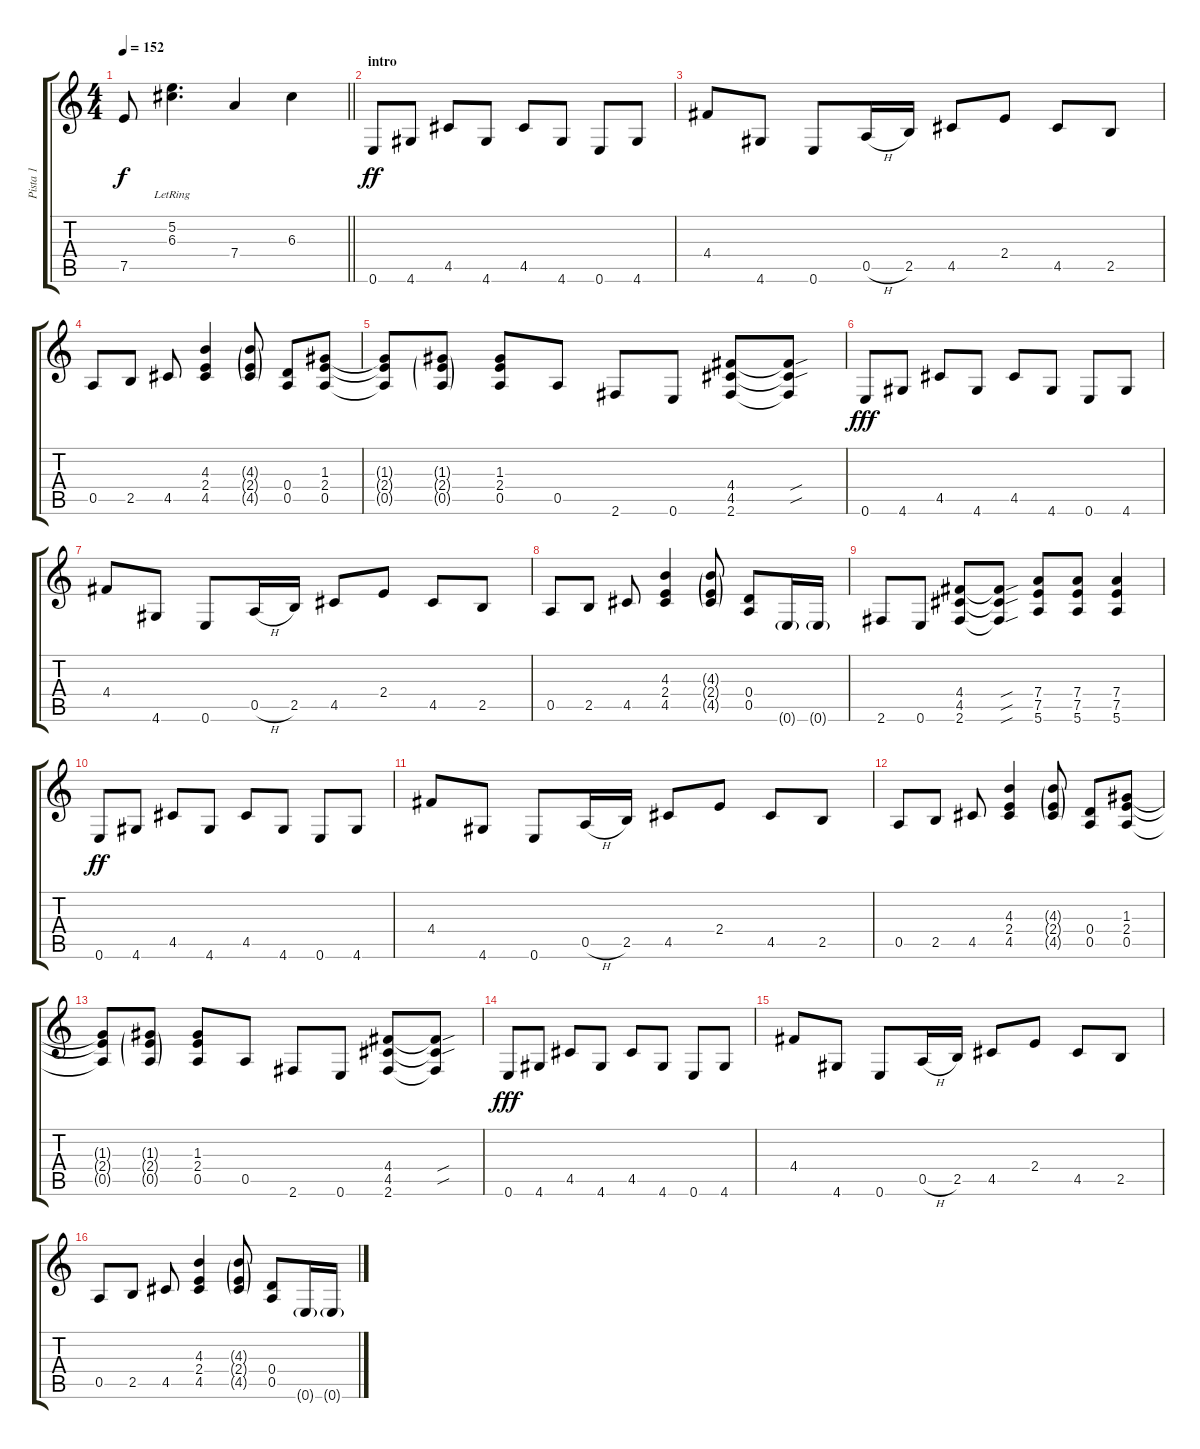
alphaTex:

\track ("Pista 1" "Pista 1") {instrument electricguitarclean}
\staff {score tabs}
\tuning (E4 B3 G3 D3 A2 E2) {hide}
\ts (4 4)
\tempo 152
\clef g2
\barLineRight lightlight
\ks c
7.5{t}.8{dy f} (5.2{lr} 6.3{lr}).4{d} 7.4.4 6.3.4 |
\section ("" "intro")
0.6.8{dy ff volume 11 instrument overdrivenguitar} 4.6.8 4.5.8 4.6.8 4.5.8 4.6.8 0.6.8 4.6.8 |
4.4.8 4.6.8 0.6.8 0.5{h}.16 2.5.16 4.5.8 2.4.8 4.5.8 2.5.8 |
0.5.8 2.5.8 4.5.8 (4.3 2.4 4.5).4 (4.3{g} 2.4{g} 4.5{g}).8 (0.4 0.5).8 (1.3 2.4 0.5).8 |
(1.3{t} 2.4{t} 0.5{t}).8 (1.3{g} 2.4{g} 0.5{g}).8 (1.3 2.4 0.5).8 0.5.8 2.6.8 0.6.8 (4.4 4.5 2.6).8 (4.4{sou t} 4.5{sou t} 2.6{t}).8 |
0.6.8{dy fff} 4.6.8 4.5.8 4.6.8 4.5.8 4.6.8 0.6.8 4.6.8 |
4.4.8 4.6.8 0.6.8 0.5{h}.16 2.5.16 4.5.8 2.4.8 4.5.8 2.5.8 |
0.5.8 2.5.8 4.5.8 (4.3 2.4 4.5).4 (4.3{g} 2.4{g} 4.5{g}).8 (0.4 0.5).8 0.6{g}.16 0.6{g}.16 |
2.6.8 0.6.8 (4.4 4.5 2.6).8 (4.4{sou t} 4.5{sou t} 2.6{sou t}).8 (7.4 7.5 5.6).8 (7.4 7.5 5.6).8 (7.4 7.5 5.6).4 |
0.6.8{dy ff} 4.6.8 4.5.8 4.6.8 4.5.8 4.6.8 0.6.8 4.6.8 |
4.4.8 4.6.8 0.6.8 0.5{h}.16 2.5.16 4.5.8 2.4.8 4.5.8 2.5.8 |
0.5.8 2.5.8 4.5.8 (4.3 2.4 4.5).4 (4.3{g} 2.4{g} 4.5{g}).8 (0.4 0.5).8 (1.3 2.4 0.5).8 |
(1.3{t} 2.4{t} 0.5{t}).8 (1.3{g} 2.4{g} 0.5{g}).8 (1.3 2.4 0.5).8 0.5.8 2.6.8 0.6.8 (4.4 4.5 2.6).8 (4.4{sou t} 4.5{sou t} 2.6{t}).8 |
0.6.8{dy fff} 4.6.8 4.5.8 4.6.8 4.5.8 4.6.8 0.6.8 4.6.8 |
4.4.8 4.6.8 0.6.8 0.5{h}.16 2.5.16 4.5.8 2.4.8 4.5.8 2.5.8 |
0.5.8 2.5.8 4.5.8 (4.3 2.4 4.5).4 (4.3{g} 2.4{g} 4.5{g}).8 (0.4 0.5).8 0.6{g}.16 0.6{g}.16
